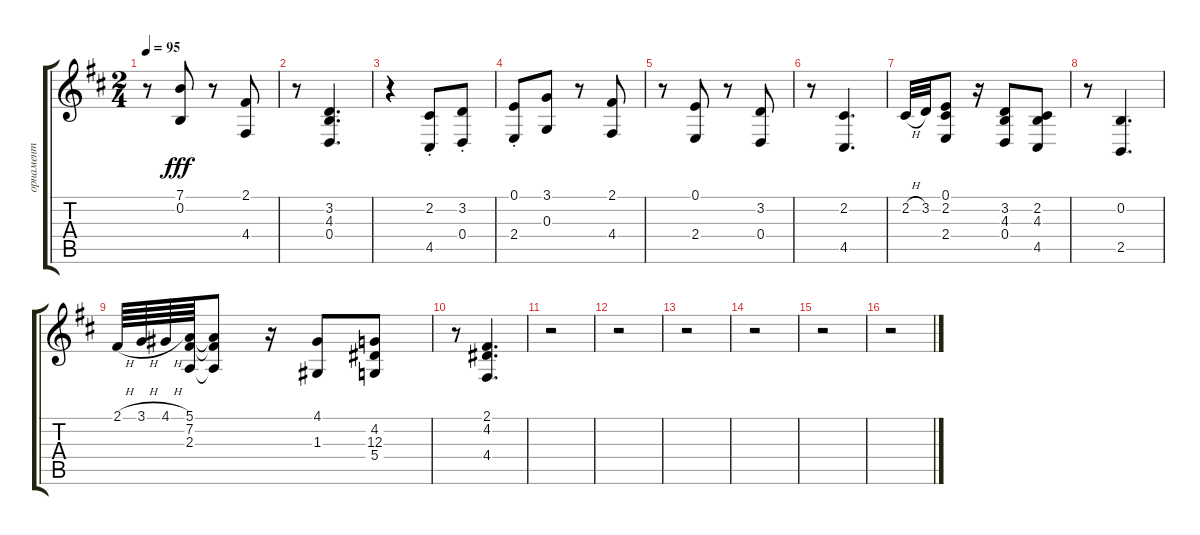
\track ("орнамент" "орнамент") {instrument acousticgrandpiano}
\staff {score tabs}
\tuning (E4 B3 G3 D3 A2 E2) {hide}
\ts (2 4)
\tempo 95
\clef g2
\ks bminor
r.8{dy fff} (7.1 0.2).8 r.8 (2.1 4.4).8 |
r.8 (3.2 4.3 0.4).4{d} |
r.4 (2.2{st} 4.5{st}).8 (3.2{st} 0.4{st}).8 |
(0.1{st} 2.4{st}).8 (3.1 0.3).8 r.8 (2.1 4.4).8 |
r.8 (0.1 2.4).8 r.8 (3.2 0.4).8 |
r.8 (2.2 4.5).4{d} |
2.2{h}.32 3.2.32 (0.1 2.2 2.4).8 r.16 (3.2 4.3 0.4).8 (2.2 4.3 4.5).8 |
r.8 (0.2 2.5).4{d} |
2.1{h}.64 3.1{h}.64 4.1{h}.64 (5.1 7.2 2.3).64 (5.1{t} 7.2{t} 2.3{t}).8 r.16 (4.1 1.3).8 (4.2 12.3 5.4).8 |
r.8 (2.1 4.2 4.4).4{d} |
r.2 |
r.2 |
r.2 |
r.2 |
r.2 |
r.2
